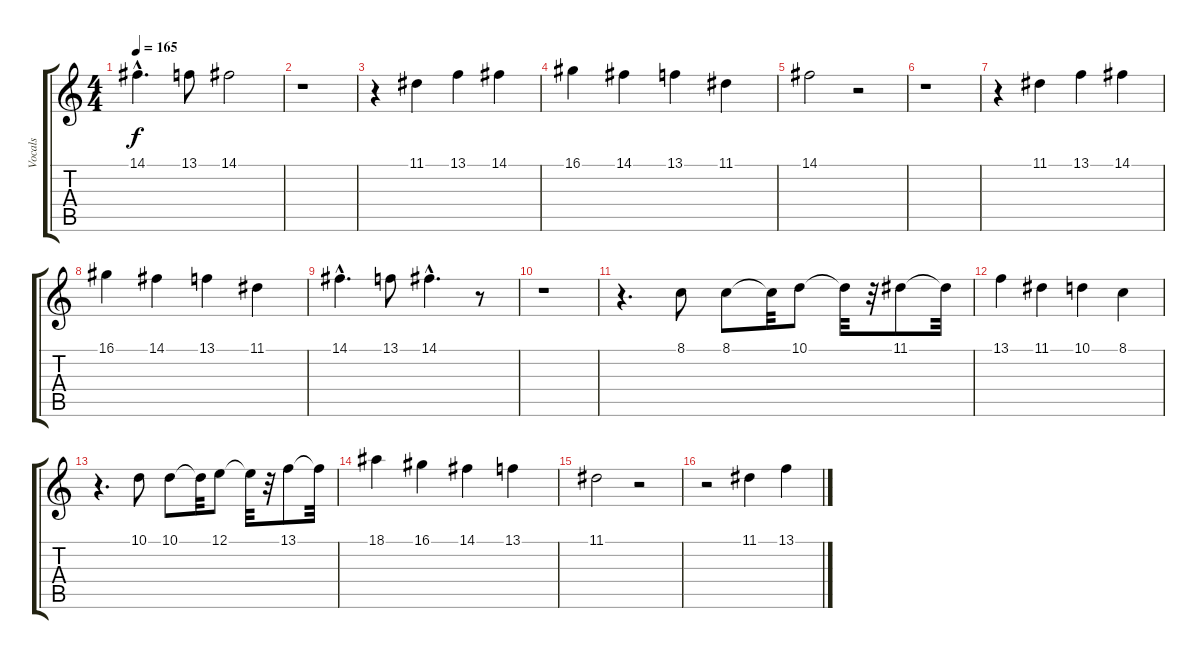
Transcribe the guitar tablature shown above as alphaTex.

\track ("Vocals" "Vocals") {instrument lead6voice}
\staff {score tabs}
\tuning (E4 B3 G3 D3 A2 E2) {hide}
\ts (4 4)
\tempo 165
\clef g2
\ks c
14.1{hac}.4{d dy f} 13.1.8 14.1.2 |
r.1 |
r.4 11.1.4 13.1.4 14.1.4 |
16.1.4 14.1.4 13.1.4 11.1.4 |
14.1.2 r.2 |
r.1 |
r.4 11.1.4 13.1.4 14.1.4 |
16.1.4 14.1.4 13.1.4 11.1.4 |
14.1{hac}.4{d} 13.1.8 14.1{hac}.4{d} r.8 |
r.1 |
r.4{d} 8.1.8 8.1.8 8.1{t}.32 10.1.8 10.1{t}.32 r.32 11.1.8 11.1{t}.32 |
13.1.4 11.1.4 10.1.4 8.1.4 |
r.4{d} 10.1.8 10.1.8 10.1{t}.32 12.1.8 12.1{t}.32 r.32 13.1.8 13.1{t}.32 |
18.1.4 16.1.4 14.1.4 13.1.4 |
11.1.2 r.2 |
r.2 11.1.4 13.1.4
